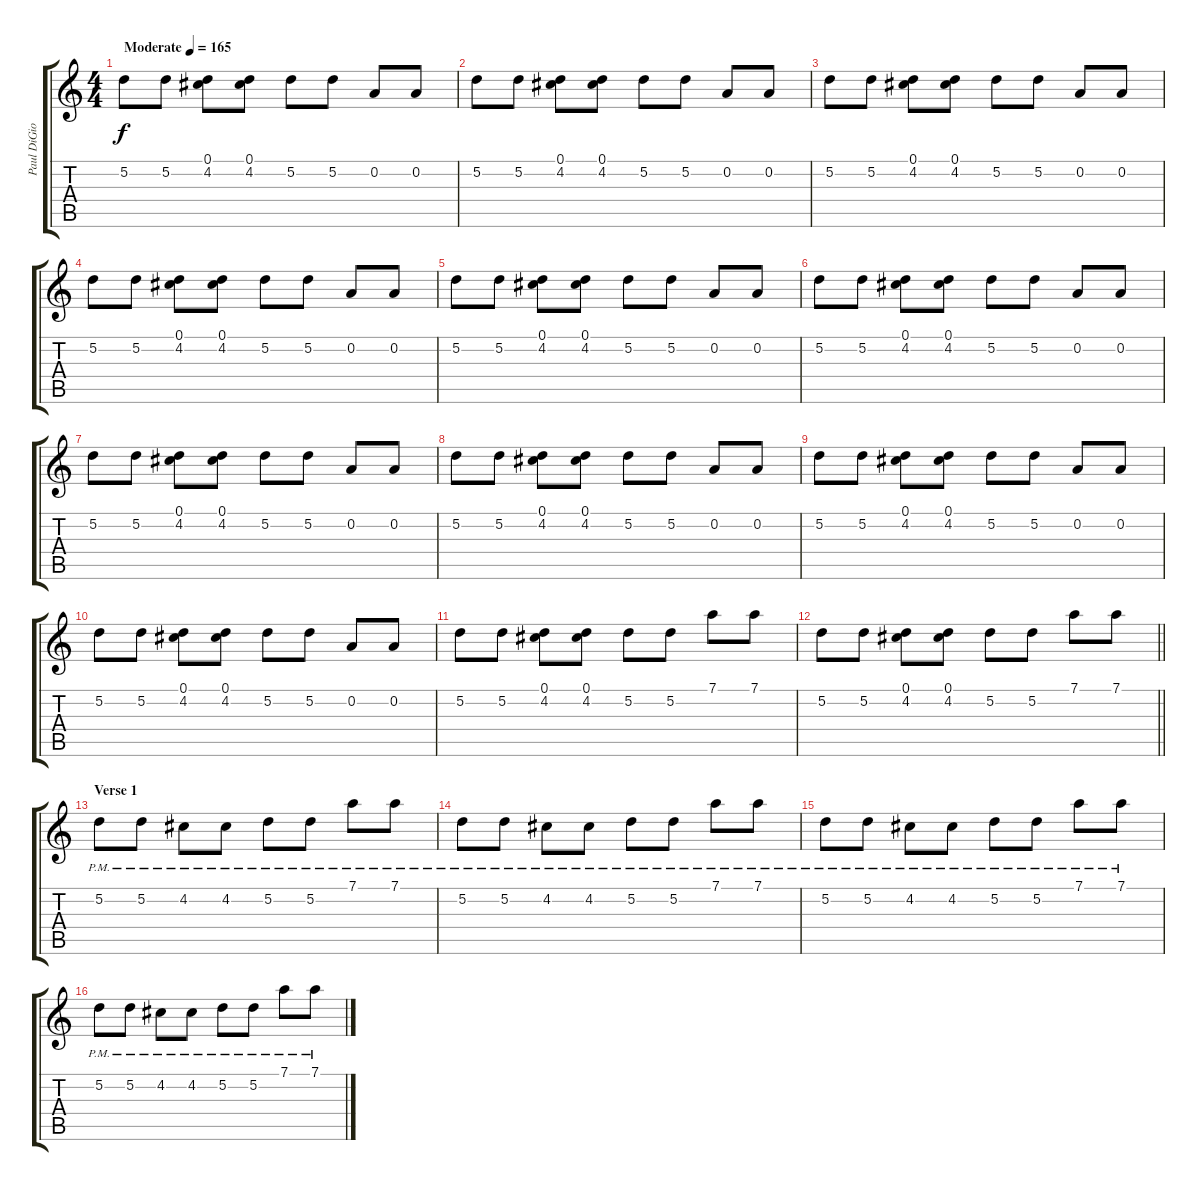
\track ("Paul DiGiovanni (Lead Guitar)" "Paul DiGio") {instrument overdrivenguitar}
\staff {score tabs}
\tuning (D4 A3 Gb3 D3 A2 D2) {hide}
\ts (4 4)
\tempo (165 "Moderate")
\clef g2
\ks c
5.2.8{dy f instrument overdrivenguitar} 5.2.8 (0.1 4.2).8 (0.1 4.2).8 5.2.8 5.2.8 0.2.8 0.2.8 |
5.2.8 5.2.8 (0.1 4.2).8 (0.1 4.2).8 5.2.8 5.2.8 0.2.8 0.2.8 |
5.2.8 5.2.8 (0.1 4.2).8 (0.1 4.2).8 5.2.8 5.2.8 0.2.8 0.2.8 |
5.2.8 5.2.8 (0.1 4.2).8 (0.1 4.2).8 5.2.8 5.2.8 0.2.8 0.2.8 |
5.2.8 5.2.8 (0.1 4.2).8 (0.1 4.2).8 5.2.8 5.2.8 0.2.8 0.2.8 |
5.2.8 5.2.8 (0.1 4.2).8 (0.1 4.2).8 5.2.8 5.2.8 0.2.8 0.2.8 |
5.2.8 5.2.8 (0.1 4.2).8 (0.1 4.2).8 5.2.8 5.2.8 0.2.8 0.2.8 |
5.2.8 5.2.8 (0.1 4.2).8 (0.1 4.2).8 5.2.8 5.2.8 0.2.8 0.2.8 |
5.2.8 5.2.8 (0.1 4.2).8 (0.1 4.2).8 5.2.8 5.2.8 0.2.8 0.2.8 |
5.2.8 5.2.8 (0.1 4.2).8 (0.1 4.2).8 5.2.8 5.2.8 0.2.8 0.2.8 |
5.2.8 5.2.8 (0.1 4.2).8 (0.1 4.2).8 5.2.8 5.2.8 7.1.8 7.1.8 |
\barLineRight lightlight
5.2.8 5.2.8 (0.1 4.2).8 (0.1 4.2).8 5.2.8 5.2.8 7.1.8 7.1.8 |
\section ("" "Verse 1")
5.2{pm}.8 5.2{pm}.8 4.2{pm}.8 4.2{pm}.8 5.2{pm}.8 5.2{pm}.8 7.1{pm}.8 7.1{pm}.8 |
5.2{pm}.8 5.2{pm}.8 4.2{pm}.8 4.2{pm}.8 5.2{pm}.8 5.2{pm}.8 7.1{pm}.8 7.1{pm}.8 |
5.2{pm}.8 5.2{pm}.8 4.2{pm}.8 4.2{pm}.8 5.2{pm}.8 5.2{pm}.8 7.1{pm}.8 7.1{pm}.8 |
5.2{pm}.8 5.2{pm}.8 4.2{pm}.8 4.2{pm}.8 5.2{pm}.8 5.2{pm}.8 7.1{pm}.8 7.1{pm}.8
